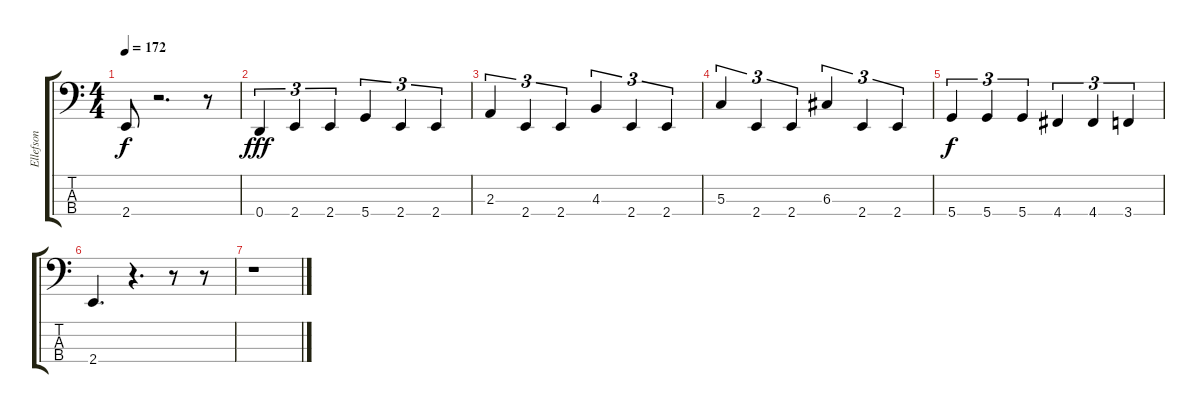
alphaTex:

\track ("Ellefson" "Ellefson") {instrument electricbasspick}
\staff {score tabs}
\tuning (F2 C2 G1 D1) {hide}
\ts (4 4)
\tempo 172
\clef f4
\ks c
2.4{t}.8{dy f} r.2{d} r.8 |
0.4.4{tu (3 2) dy fff} 2.4.4{tu (3 2)} 2.4.4{tu (3 2)} 5.4.4{tu (3 2)} 2.4.4{tu (3 2)} 2.4.4{tu (3 2)} |
2.3.4{tu (3 2)} 2.4.4{tu (3 2)} 2.4.4{tu (3 2)} 4.3.4{tu (3 2)} 2.4.4{tu (3 2)} 2.4.4{tu (3 2)} |
5.3.4{tu (3 2)} 2.4.4{tu (3 2)} 2.4.4{tu (3 2)} 6.3.4{tu (3 2)} 2.4.4{tu (3 2)} 2.4.4{tu (3 2)} |
5.4.4{tu (3 2) dy f} 5.4.4{tu (3 2)} 5.4.4{tu (3 2)} 4.4.4{tu (3 2)} 4.4.4{tu (3 2)} 3.4.4{tu (3 2)} |
2.4.4{d} r.4{d} r.8 r.8 |
r.1
